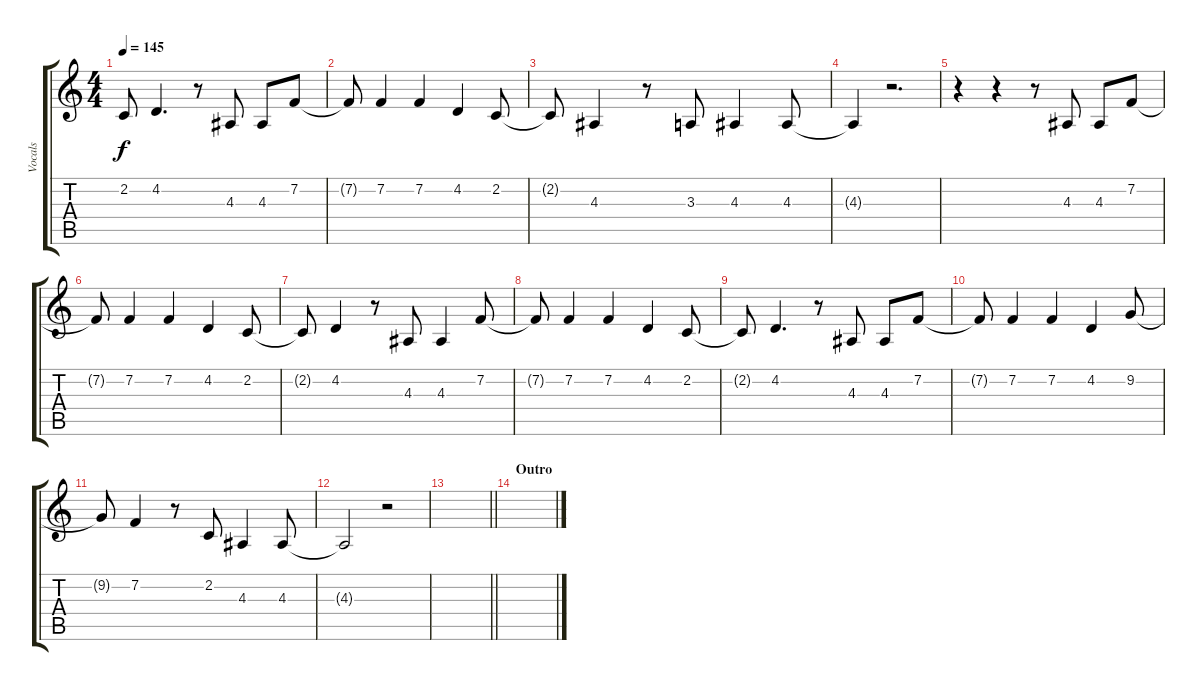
\track ("Vocals" "Vocals") {instrument altosax}
\staff {score tabs}
\tuning (Eb4 Bb3 Gb3 Db3 Ab2 Eb2) {hide}
\ts (4 4)
\tempo 145
\clef g2
\ks c
2.2{t}.8{dy f} 4.2.4{d} r.8 4.3.8 4.3.8 7.2.8 |
7.2{t}.8 7.2.4 7.2.4 4.2.4 2.2.8 |
2.2{t}.8 4.3.4 r.8 3.3.8 4.3.4 4.3.8 |
4.3{t}.4 r.2{d} |
r.4 r.4 r.8 4.3.8 4.3.8 7.2.8 |
7.2{t}.8 7.2.4 7.2.4 4.2.4 2.2.8 |
2.2{t}.8 4.2.4 r.8 4.3.8 4.3.4 7.2.8 |
7.2{t}.8 7.2.4 7.2.4 4.2.4 2.2.8 |
2.2{t}.8 4.2.4{d} r.8 4.3.8 4.3.8 7.2.8 |
7.2{t}.8 7.2.4 7.2.4 4.2.4 9.2.8 |
9.2{t}.8 7.2.4 r.8 2.2.8 4.3.4 4.3.8 |
4.3{t}.2 r.2 |
\barLineRight lightlight
|
\section ("" "Outro")
